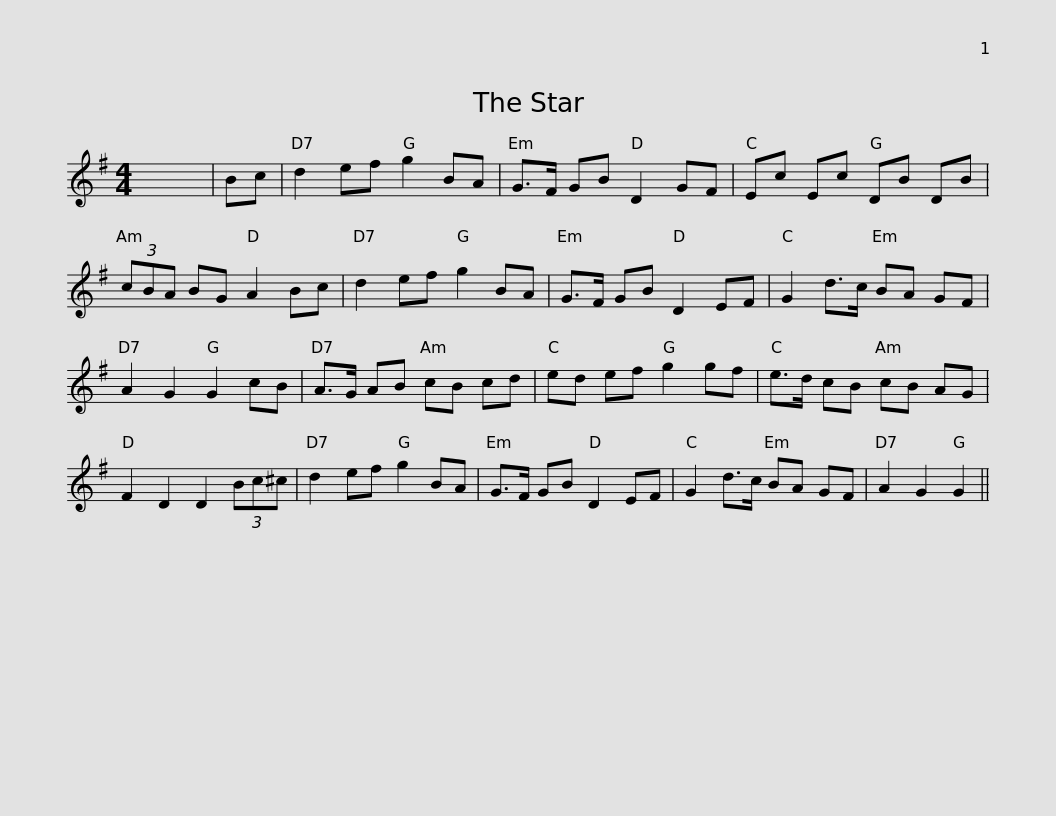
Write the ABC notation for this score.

X:1
L:1/8
M:4/4
I:linebreak $
K:G
V:1 treble
V:1
 x8 | Bc | d2 ef g2 BA | G>F GB D2 GF | Ec Ec DB DB | %5
 (3cBA BG A2 Bc |$ d2 ef g2 BA | G>F GB D2 EF | G2 d>c BA GF | A2 G2 G2 cB |$ %10
 A>G AB cB cd | ed ef g2 gf | e>d cB cB AG | F2 D2 D2 (3Bc^c |$ d2 ef g2 BA | %15
 G>F GB D2 EF | G2 d>c BA GF | A2 G2 G2 || %18
